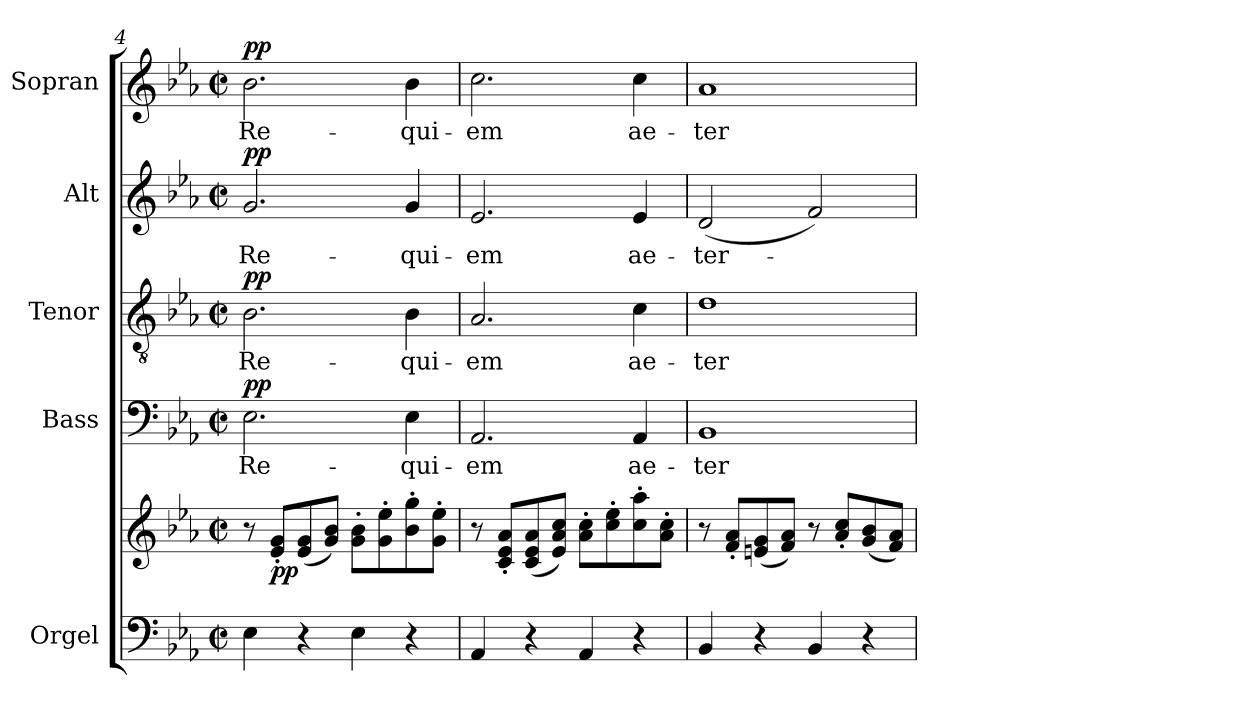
**kern	**kern	**dynam	**kern	**text	**dynam	**kern	**text	**dynam	**kern	**text	**dynam	**kern	**text	**dynam
*part5	*part5	*part5	*part4	*part4	*part4	*part3	*part3	*part3	*part2	*part2	*part2	*part1	*part1	*part1
*staff6	*staff5	*staff5/6	*staff4	*staff4	*staff4	*staff3	*staff3	*staff3	*staff2	*staff2	*staff2	*staff1	*staff1	*staff1
*I"Orgel	*	*	*I"Bass	*	*	*I"Tenor	*	*	*I"Alt	*	*	*I"Sopran	*	*
*I'Org.	*	*	*I'B.	*	*	*I'T.	*	*	*I'A.	*	*	*I'S.	*	*
*clefF4	*clefG2	*	*clefF4	*	*	*clefGv2	*	*	*clefG2	*	*	*clefG2	*	*
*k[b-e-a-]	*k[b-e-a-]	*	*k[b-e-a-]	*	*	*k[b-e-a-]	*	*	*k[b-e-a-]	*	*	*k[b-e-a-]	*	*
*E-:	*E-:	*	*E-:	*	*	*E-:	*	*	*E-:	*	*	*E-:	*	*
*M2/2	*M2/2	*	*M2/2	*	*	*M2/2	*	*	*M2/2	*	*	*M2/2	*	*
*met(c|)	*met(c|)	*	*met(c|)	*	*	*met(c|)	*	*	*met(c|)	*	*	*met(c|)	*	*
=4	=4	=4	=4	=4	=4	=4	=4	=4	=4	=4	=4	=4	=4	=4
!	!	!	!	!LO:LY:b	!LO:DY:a	!	!LO:LY:b	!LO:DY:a	!	!LO:LY:b	!LO:DY:a	!	!LO:LY:b	!LO:DY:a
4E-\	8r	.	2.E-\	Re-	pp	2.B-\	Re-	pp	2.g/	Re-	pp	2.b-\	Re-	pp
!	!	!LO:DY:b	!	!	!	!	!	!	!	!	!	!	!	!
.	8e-/'< 8g/'<L	pp	.	.	.	.	.	.	.	.	.	.	.	.
4r	(<8e-/ 8g/	.	.	.	.	.	.	.	.	.	.	.	.	.
.	8g/ 8b-/J)	.	.	.	.	.	.	.	.	.	.	.	.	.
4E-\	8g\'> 8b-\'>L	.	.	.	.	.	.	.	.	.	.	.	.	.
.	8g\'> 8ee-\'>	.	.	.	.	.	.	.	.	.	.	.	.	.
!	!	!	!	!LO:LY:b	!	!	!LO:LY:b	!	!	!LO:LY:b	!	!	!LO:LY:b	!
4r	8b-\'> 8gg\'>	.	4E-\	-qui-	.	4B-\	-qui-	.	4g/	-qui-	.	4b-\	-qui-	.
.	8g\'> 8ee-\'>J	.	.	.	.	.	.	.	.	.	.	.	.	.
=5	=5	=5	=5	=5	=5	=5	=5	=5	=5	=5	=5	=5	=5	=5
!	!	!	!	!LO:LY:b	!	!	!LO:LY:b	!	!	!LO:LY:b	!	!	!LO:LY:b	!
4AA-/	8r	.	2.AA-/	-em	.	2.A-/	-em	.	2.e-/	-em	.	2.cc\	-em	.
.	8c/'< 8e-/'< 8a-/'<L	.	.	.	.	.	.	.	.	.	.	.	.	.
4r	(<8c/ 8e-/ 8a-/	.	.	.	.	.	.	.	.	.	.	.	.	.
.	8e-/ 8a-/ 8cc/J)	.	.	.	.	.	.	.	.	.	.	.	.	.
4AA-/	8a-\'> 8cc\'>L	.	.	.	.	.	.	.	.	.	.	.	.	.
.	8cc\'> 8ee-\'>	.	.	.	.	.	.	.	.	.	.	.	.	.
!	!	!	!	!LO:LY:b	!	!	!LO:LY:b	!	!	!LO:LY:b	!	!	!LO:LY:b	!
4r	8cc\'> 8aa-\'>	.	4AA-/	ae-	.	4c\	ae-	.	4e-/	ae-	.	4cc\	ae-	.
.	8a-\'> 8cc\'>J	.	.	.	.	.	.	.	.	.	.	.	.	.
=6	=6	=6	=6	=6	=6	=6	=6	=6	=6	=6	=6	=6	=6	=6
!	!	!	!	!LO:LY:b	!	!	!LO:LY:b	!	!	!LO:LY:b	!	!	!LO:LY:b	!
4BB-/	8r	.	1BB-	-ter-	.	1d	-ter-	.	(<2d/	-ter-	.	1a-	-ter-	.
.	8f/'< 8a-/'<L	.	.	.	.	.	.	.	.	.	.	.	.	.
4r	(<8en/ 8g/	.	.	.	.	.	.	.	.	.	.	.	.	.
.	8f/ 8a-/J)	.	.	.	.	.	.	.	.	.	.	.	.	.
4BB-/	8r	.	.	.	.	.	.	.	2f/)	.	.	.	.	.
.	8a-/'< 8cc/'<L	.	.	.	.	.	.	.	.	.	.	.	.	.
4r	(<8g/ 8b-/	.	.	.	.	.	.	.	.	.	.	.	.	.
.	8f/ 8a-/J)	.	.	.	.	.	.	.	.	.	.	.	.	.
=	=	=	=	=	=	=	=	=	=	=	=	=	=	=
*-	*-	*-	*-	*-	*-	*-	*-	*-	*-	*-	*-	*-	*-	*-
